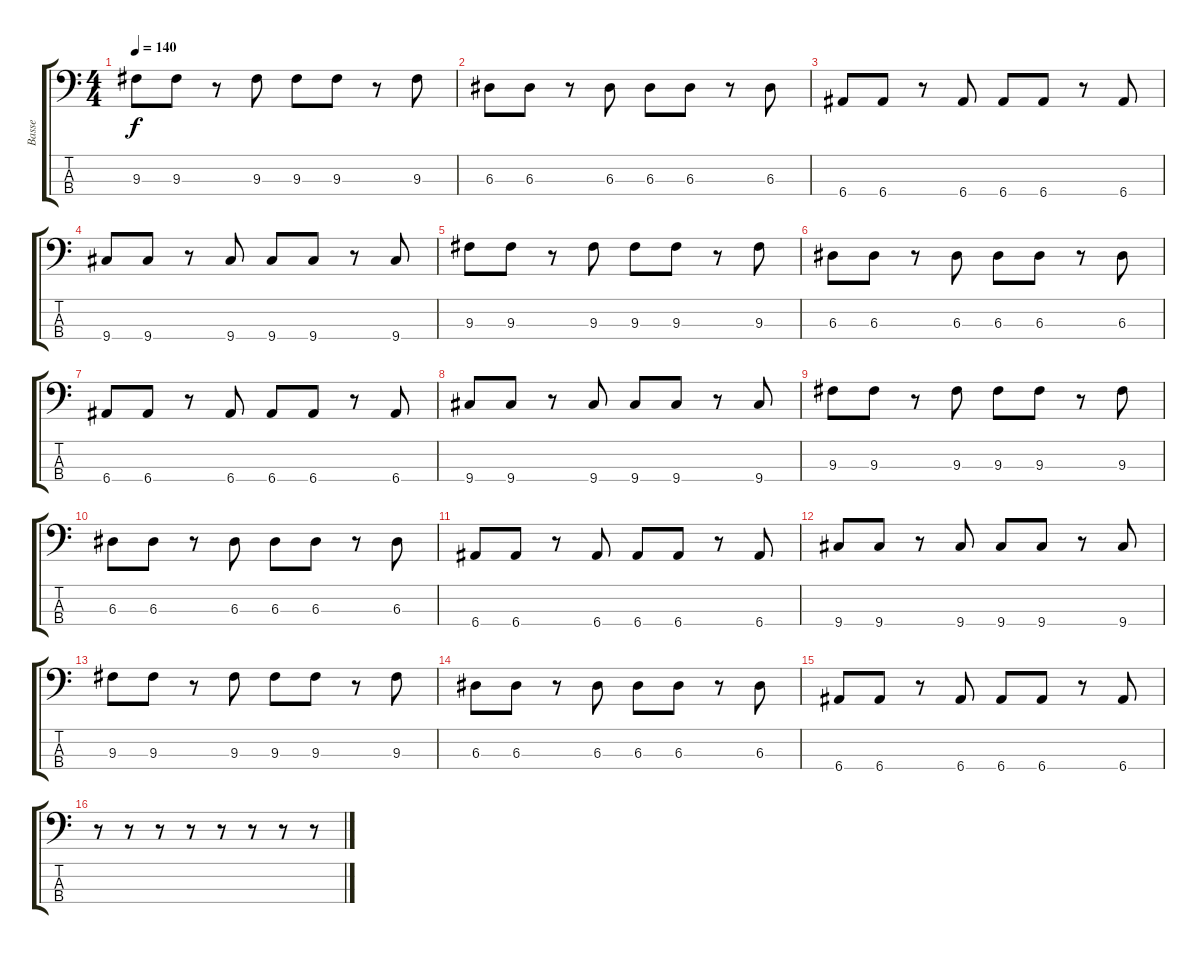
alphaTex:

\track ("Basse" "Basse") {instrument electricbassfinger}
\staff {score tabs}
\tuning (G2 D2 A1 E1) {hide}
\ts (4 4)
\tempo 140
\clef f4
\ks c
9.3.8{dy f} 9.3.8 r.8 9.3.8 9.3.8 9.3.8 r.8 9.3.8 |
6.3.8 6.3.8 r.8 6.3.8 6.3.8 6.3.8 r.8 6.3.8 |
6.4.8 6.4.8 r.8 6.4.8 6.4.8 6.4.8 r.8 6.4.8 |
9.4.8 9.4.8 r.8 9.4.8 9.4.8 9.4.8 r.8 9.4.8 |
9.3.8 9.3.8 r.8 9.3.8 9.3.8 9.3.8 r.8 9.3.8 |
6.3.8 6.3.8 r.8 6.3.8 6.3.8 6.3.8 r.8 6.3.8 |
6.4.8 6.4.8 r.8 6.4.8 6.4.8 6.4.8 r.8 6.4.8 |
9.4.8 9.4.8 r.8 9.4.8 9.4.8 9.4.8 r.8 9.4.8 |
9.3.8 9.3.8 r.8 9.3.8 9.3.8 9.3.8 r.8 9.3.8 |
6.3.8 6.3.8 r.8 6.3.8 6.3.8 6.3.8 r.8 6.3.8 |
6.4.8 6.4.8 r.8 6.4.8 6.4.8 6.4.8 r.8 6.4.8 |
9.4.8 9.4.8 r.8 9.4.8 9.4.8 9.4.8 r.8 9.4.8 |
9.3.8 9.3.8 r.8 9.3.8 9.3.8 9.3.8 r.8 9.3.8 |
6.3.8 6.3.8 r.8 6.3.8 6.3.8 6.3.8 r.8 6.3.8 |
6.4.8 6.4.8 r.8 6.4.8 6.4.8 6.4.8 r.8 6.4.8 |
r.8 r.8 r.8 r.8 r.8 r.8 r.8 r.8
